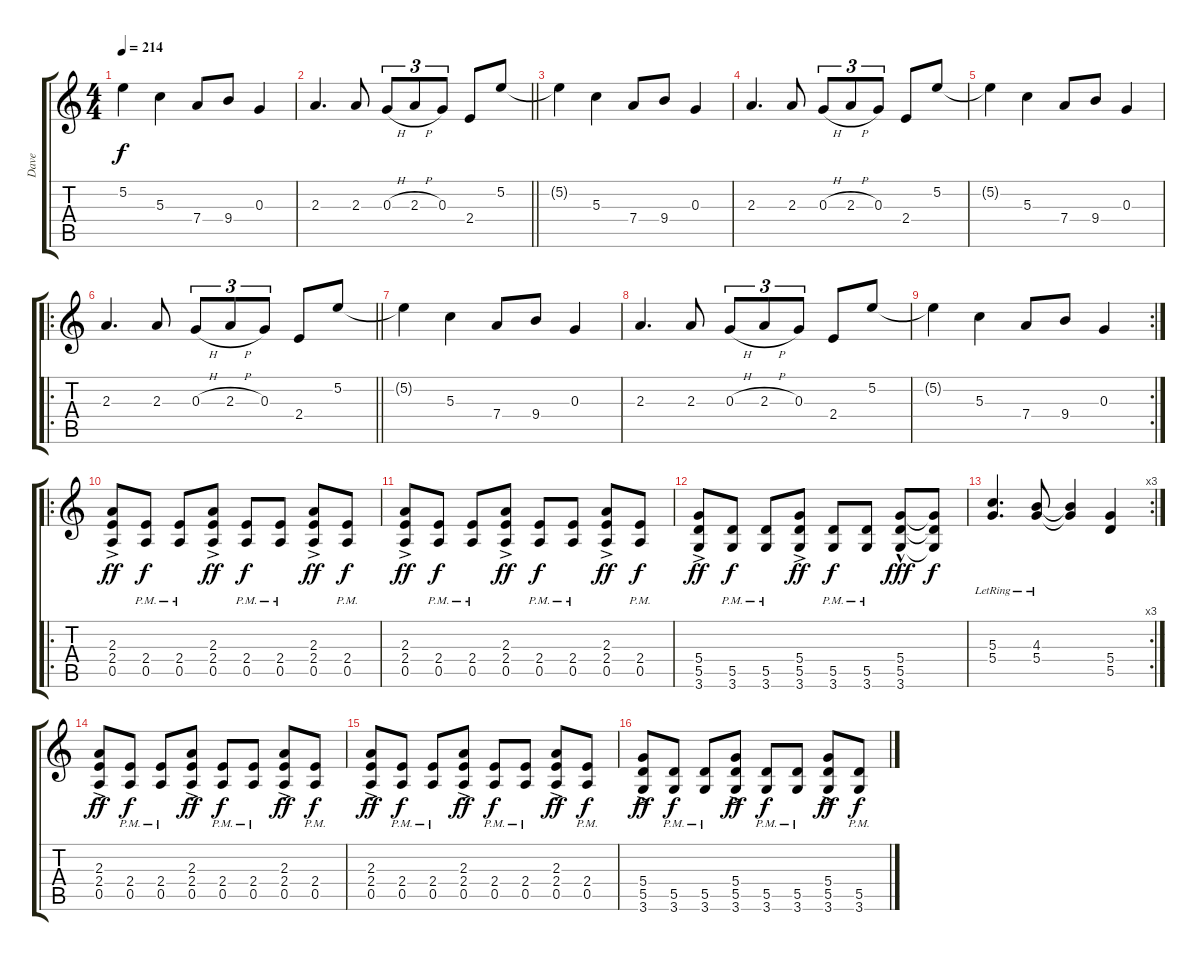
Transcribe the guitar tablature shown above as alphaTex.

\track ("Dave" "Dave") {instrument distortionguitar}
\staff {score tabs}
\tuning (E4 B3 G3 D3 A2 E2) {hide}
\ts (4 4)
\tempo 214
\clef g2
\ks c
5.2{t}.4{dy f} 5.3.4 7.4.8 9.4.8 0.3.4 |
\barLineRight lightlight
2.3.4{d} 2.3.8 0.3{h}.8{tu (3 2)} 2.3{h}.8{tu (3 2)} 0.3.8{tu (3 2)} 2.4.8 5.2.8 |
5.2{t}.4 5.3.4 7.4.8 9.4.8 0.3.4 |
2.3.4{d} 2.3.8 0.3{h}.8{tu (3 2)} 2.3{h}.8{tu (3 2)} 0.3.8{tu (3 2)} 2.4.8 5.2.8 |
5.2{t}.4 5.3.4 7.4.8 9.4.8 0.3.4 |
\ro
\barLineRight lightlight
2.3.4{d} 2.3.8 0.3{h}.8{tu (3 2)} 2.3{h}.8{tu (3 2)} 0.3.8{tu (3 2)} 2.4.8 5.2.8 |
5.2{t}.4 5.3.4 7.4.8 9.4.8 0.3.4 |
2.3.4{d} 2.3.8 0.3{h}.8{tu (3 2)} 2.3{h}.8{tu (3 2)} 0.3.8{tu (3 2)} 2.4.8 5.2.8 |
\rc 2
5.2{t}.4 5.3.4 7.4.8 9.4.8 0.3.4 |
\ro
(2.3 2.4 0.5{ac}).8{dy ff} (2.4{pm} 0.5{pm}).8{dy f} (2.4{pm} 0.5{pm}).8 (2.3 2.4 0.5{ac}).8{dy ff} (2.4{pm} 0.5{pm}).8{dy f} (2.4{pm} 0.5{pm}).8 (2.3 2.4 0.5{ac}).8{dy ff} (2.4 0.5{pm}).8{dy f} |
(2.3 2.4 0.5{ac}).8{dy ff} (2.4{pm} 0.5{pm}).8{dy f} (2.4{pm} 0.5{pm}).8 (2.3 2.4 0.5{ac}).8{dy ff} (2.4{pm} 0.5{pm}).8{dy f} (2.4{pm} 0.5{pm}).8 (2.3 2.4 0.5{ac}).8{dy ff} (2.4{pm} 0.5{pm}).8{dy f} |
(5.4 5.5 3.6{ac}).8{dy ff} (5.5{pm} 3.6{pm}).8{dy f} (5.5{pm} 3.6{pm}).8 (5.4 5.5{ac} 3.6).8{dy ff} (5.5{pm} 3.6{pm}).8{dy f} (5.5{pm} 3.6{pm}).8 (5.4 5.5 3.6{hac}).8{dy fff} (5.4{t} 5.5{t} 3.6{t}).8{dy f} |
\rc 3
(5.3 5.4{lr}).4{d} (4.3 5.4{lr}).8 (4.3{t} 5.4{t}).4 (5.4 5.5).4 |
(2.3 2.4 0.5{ac}).8{dy ff} (2.4{pm} 0.5{pm}).8{dy f} (2.4{pm} 0.5{pm}).8 (2.3 2.4 0.5{ac}).8{dy ff} (2.4{pm} 0.5{pm}).8{dy f} (2.4{pm} 0.5{pm}).8 (2.3 2.4 0.5{ac}).8{dy ff} (2.4{pm} 0.5{pm}).8{dy f} |
(2.3 2.4 0.5{ac}).8{dy ff} (2.4{pm} 0.5{pm}).8{dy f} (2.4{pm} 0.5{pm}).8 (2.3 2.4 0.5{ac}).8{dy ff} (2.4{pm} 0.5{pm}).8{dy f} (2.4{pm} 0.5{pm}).8 (2.3 2.4 0.5{ac}).8{dy ff} (2.4{pm} 0.5{pm}).8{dy f} |
(5.4 5.5 3.6{ac}).8{dy ff} (5.5{pm} 3.6{pm}).8{dy f} (5.5{pm} 3.6{pm}).8 (5.4 5.5{ac} 3.6).8{dy ff} (5.5{pm} 3.6{pm}).8{dy f} (5.5{pm} 3.6{pm}).8 (5.4 5.5 3.6{ac}).8{dy ff} (5.5{pm} 3.6{pm}).8{dy f}
